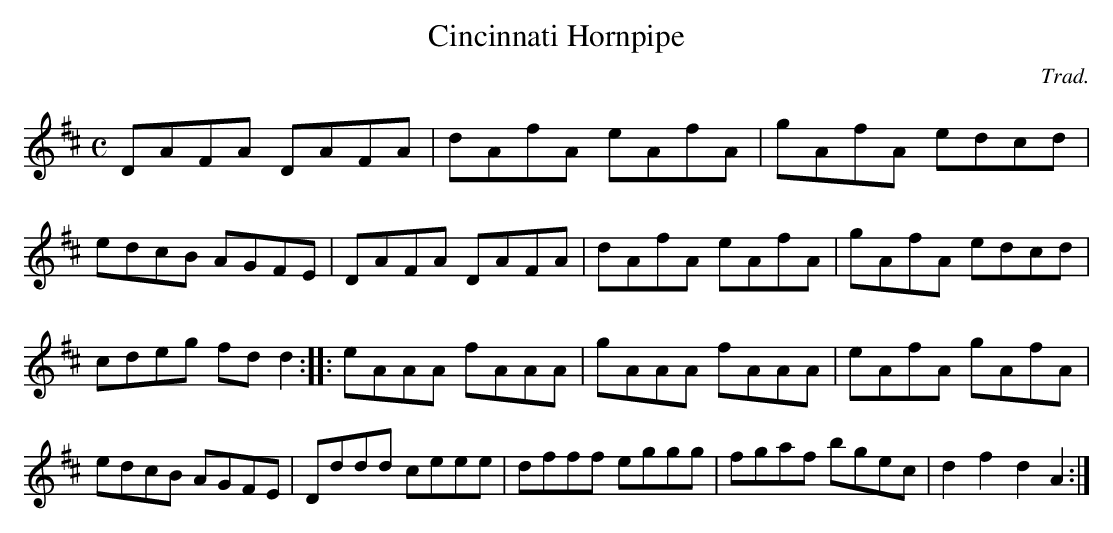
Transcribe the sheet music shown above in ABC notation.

X:1
T:Cincinnati Hornpipe
C:Trad.
M:C
L:1/8
K:D
DAFA DAFA |dAfA eAfA |gAfA edcd |edcB AGFE |DAFA DAFA |dAfA eAfA |gAfA edcd |cdeg fdd2 ::eAAA fAAA |gAAA fAAA |eAfA gAfA |edcB AGFE |Dddd ceee |dfff eggg |fgaf bgec |d2 f2 d2 A2 :|
